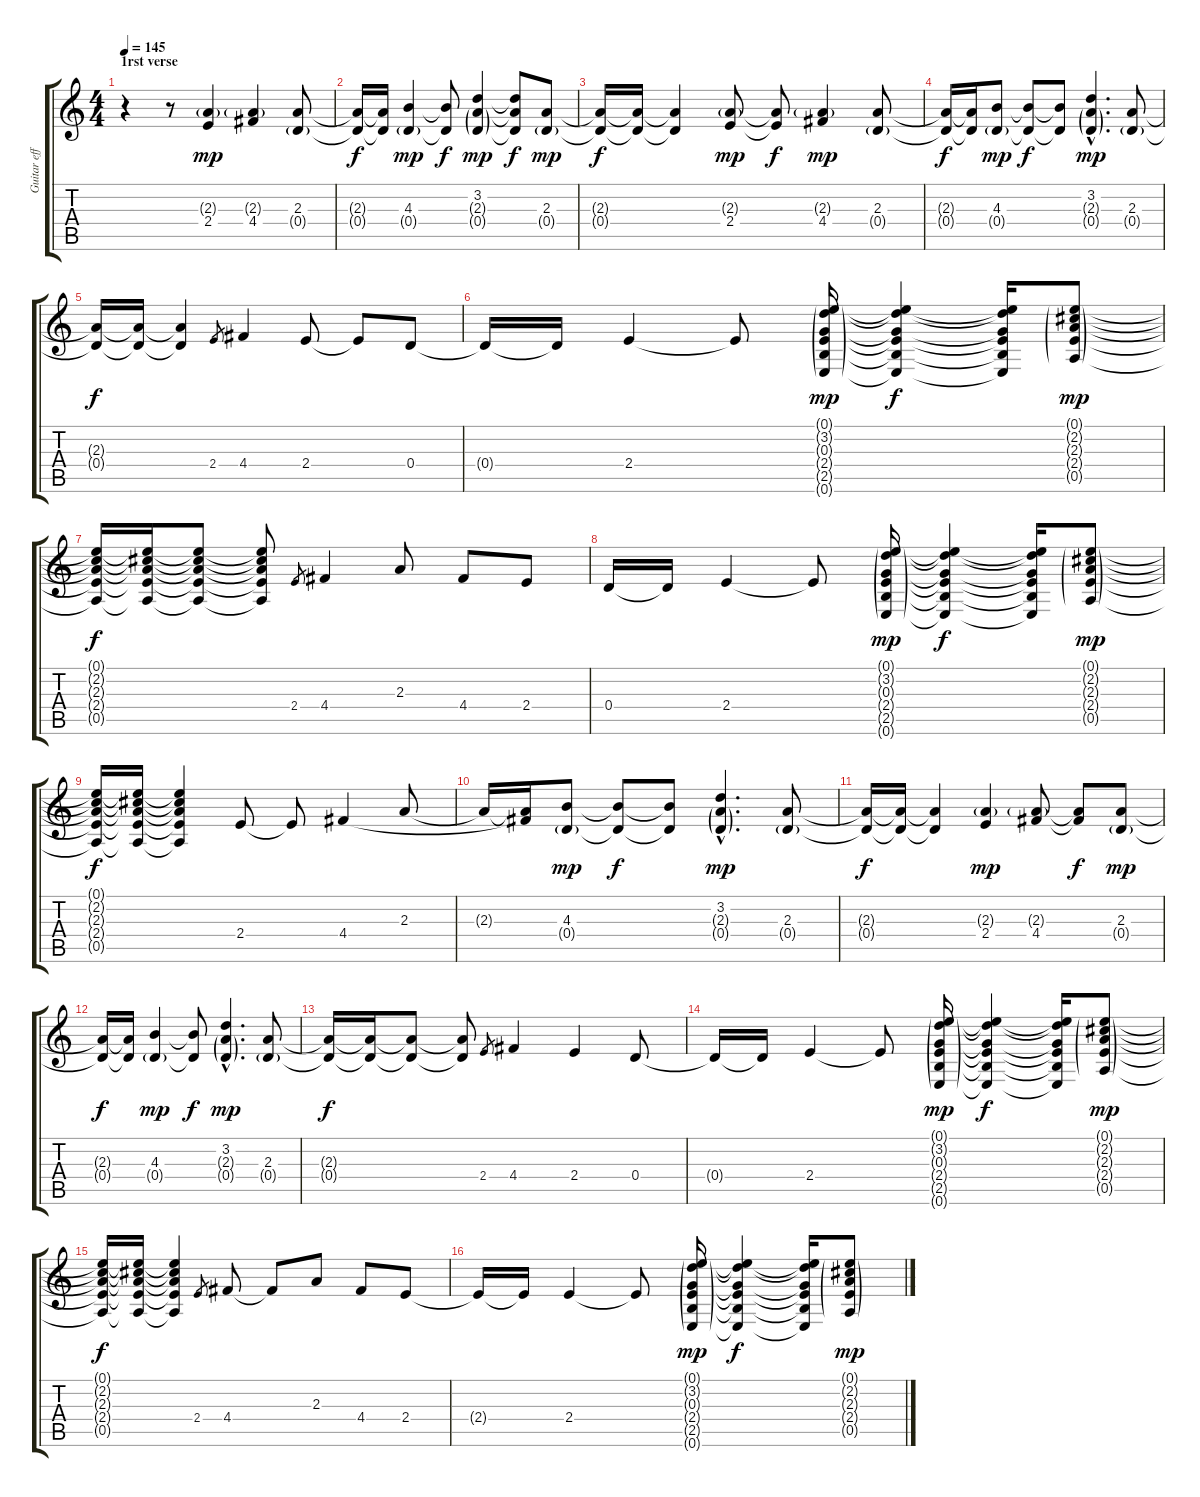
\track ("Guitar effects (Hogson)" "Guitar eff") {instrument electricguitarjazz}
\staff {score tabs}
\tuning (E4 B3 G3 D3 A2 E2) {hide}
\ts (4 4)
\section ("" "1rst verse")
\tempo 145
\clef g2
\ks c
r.4{dy mp instrument electricguitarjazz} r.8 (2.3{g} 2.4).4 (2.3{g} 4.4).4 (2.3 0.4{g}).8 |
(2.3{t} 0.4{t}).16{dy f} (2.3{t} 0.4{t}).16 (4.3 0.4{g}).4{dy mp} (4.3{t} 0.4{t}).8{dy f} (3.2 2.3{g} 0.4{g}).4{dy mp} (3.2{t} 2.3{t} 0.4{t}).8{dy f} (2.3 0.4{g}).8{dy mp} |
(2.3{t} 0.4{t}).16{dy f} (2.3{t} 0.4{t}).16 (2.3{t} 0.4{t}).4 (2.3{g} 2.4).8{dy mp} (2.3{t} 2.4{t}).8{dy f} (2.3{g} 4.4).4{dy mp} (2.3 0.4{g}).8 |
(2.3{t} 0.4{t}).16{dy f} (2.3{t} 0.4{t}).16 (4.3 0.4{g}).8{dy mp} (4.3{t} 0.4{t}).8{dy f} (4.3{t} 0.4{t}).8 (3.2{hac} 2.3{g hac} 0.4{g hac}).4{d dy mp} (2.3 0.4{g}).8 |
(2.3{t} 0.4{t}).16{dy f} (2.3{t} 0.4{t}).16 (2.3{t} 0.4{t}).4 2.4.8{gr} 4.4.4 2.4.8 2.4{t}.8 0.4.8 |
0.4{t}.16 0.4{t}.16 2.4.4 2.4{t}.8 (0.1{g} 3.2{g} 0.3{g} 2.4{g} 2.5{g} 0.6{g}).16{dy mp} (0.1{t} 3.2{t} 0.3{t} 2.4{t} 2.5{t} 0.6{t}).4{dy f} (0.1{t} 3.2{t} 0.3{t} 2.4{t} 2.5{t} 0.6{t}).16 (0.1{g} 2.2{g} 2.3{g} 2.4{g} 0.5{g}).8{dy mp} |
(0.1{t} 2.2{t} 2.3{t} 2.4{t} 0.5{t}).16{dy f} (0.1{t} 2.2{t} 2.3{t} 2.4{t} 0.5{t}).16 (0.1{t} 2.2{t} 2.3{t} 2.4{t} 0.5{t}).8 (0.1{t} 2.2{t} 2.3{t} 2.4{t} 0.5{t}).8 2.4.8{gr} 4.4.4 2.3.8 4.4.8 2.4.8 |
0.4.16 0.4{t}.16 2.4.4 2.4{t}.8 (0.1{g} 3.2{g} 0.3{g} 2.4{g} 2.5{g} 0.6{g}).16{dy mp} (0.1{t} 3.2{t} 0.3{t} 2.4{t} 2.5{t} 0.6{t}).4{dy f} (0.1{t} 3.2{t} 0.3{t} 2.4{t} 2.5{t} 0.6{t}).16 (0.1{g} 2.2{g} 2.3{g} 2.4{g} 0.5{g}).8{dy mp} |
(0.1{t} 2.2{t} 2.3{t} 2.4{t} 0.5{t}).16{dy f} (0.1{t} 2.2{t} 2.3{t} 2.4{t} 0.5{t}).16 (0.1{t} 2.2{t} 2.3{t} 2.4{t} 0.5{t}).4 2.4.8 2.4{t}.8 4.4.4 2.3.8 |
2.3{t}.16 (2.3{t} 4.4{t}).16 (4.3 0.4{g}).8{dy mp} (4.3{t} 0.4{t}).8{dy f} (4.3{t} 0.4{t}).8 (3.2{hac} 2.3{g hac} 0.4{g hac}).4{d dy mp} (2.3 0.4{g}).8 |
(2.3{t} 0.4{t}).16{dy f} (2.3{t} 0.4{t}).16 (2.3{t} 0.4{t}).4 (2.3{g} 2.4).4{dy mp} (2.3{g} 4.4).8 (2.3{t} 4.4{t}).8{dy f} (2.3 0.4{g}).8{dy mp} |
(2.3{t} 0.4{t}).16{dy f} (2.3{t} 0.4{t}).16 (4.3 0.4{g}).4{dy mp} (4.3{t} 0.4{t}).8{dy f} (3.2{hac} 2.3{g hac} 0.4{g hac}).4{d dy mp} (2.3 0.4{g}).8 |
(2.3{t} 0.4{t}).16{dy f} (2.3{t} 0.4{t}).16 (2.3{t} 0.4{t}).8 (2.3{t} 0.4{t}).8 2.4.8{gr} 4.4.4 2.4.4 0.4.8 |
0.4{t}.16 0.4{t}.16 2.4.4 2.4{t}.8 (0.1{g} 3.2{g} 0.3{g} 2.4{g} 2.5{g} 0.6{g}).16{dy mp} (0.1{t} 3.2{t} 0.3{t} 2.4{t} 2.5{t} 0.6{t}).4{dy f} (0.1{t} 3.2{t} 0.3{t} 2.4{t} 2.5{t} 0.6{t}).16 (0.1{g} 2.2{g} 2.3{g} 2.4{g} 0.5{g}).8{dy mp} |
(0.1{t} 2.2{t} 2.3{t} 2.4{t} 0.5{t}).16{dy f} (0.1{t} 2.2{t} 2.3{t} 2.4{t} 0.5{t}).16 (0.1{t} 2.2{t} 2.3{t} 2.4{t} 0.5{t}).4 2.4.8{gr} 4.4.8 4.4{t}.8 2.3.8 4.4.8 2.4.8 |
2.4{t}.16 2.4{t}.16 2.4.4 2.4{t}.8 (0.1{g} 3.2{g} 0.3{g} 2.4{g} 2.5{g} 0.6{g}).16{dy mp} (0.1{t} 3.2{t} 0.3{t} 2.4{t} 2.5{t} 0.6{t}).4{dy f} (0.1{t} 3.2{t} 0.3{t} 2.4{t} 2.5{t} 0.6{t}).16 (0.1{g} 2.2{g} 2.3{g} 2.4{g} 0.5{g}).8{dy mp}
